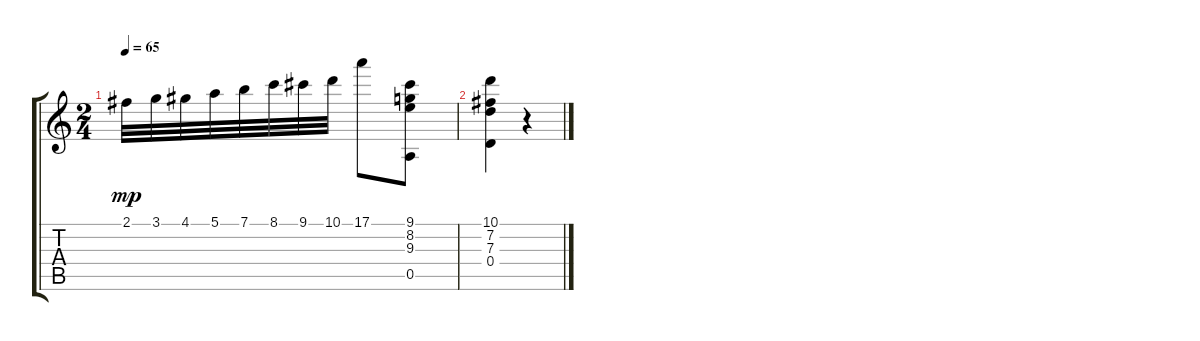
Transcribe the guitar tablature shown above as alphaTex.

\track "" {instrument acousticguitarnylon}
\staff {score tabs}
\tuning (E4 B3 G3 D3 A2 D2) {hide}
\ts (2 4)
\tempo 65
\clef g2
\ks c
2.1.32{dy mp} 3.1.32 4.1.32 5.1.32 7.1.32 8.1.32 9.1.32 10.1.32 17.1.8 (9.1 8.2 9.3 0.5).8 |
(10.1 7.2 7.3 0.4).4 r.4
